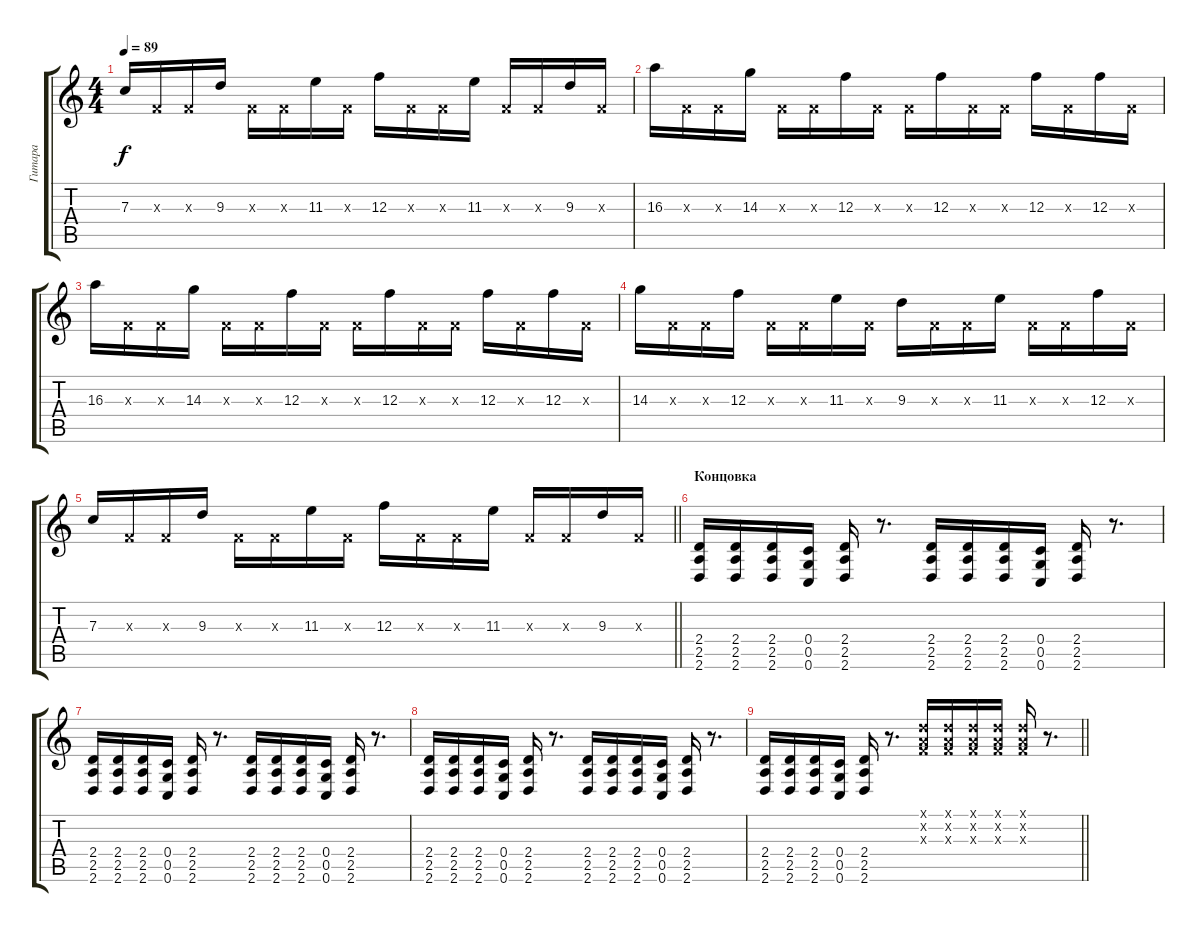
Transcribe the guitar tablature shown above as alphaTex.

\track ("Гитара" "Гитара") {instrument distortionguitar}
\staff {score tabs}
\tuning (D4 A3 F3 C3 G2 C2) {hide}
\ts (4 4)
\tempo 89
\clef g2
\ks c
7.3.16{dy f} 0.3{x}.16 0.3{x}.16 9.3.16 0.3{x}.16 0.3{x}.16 11.3.16 0.3{x}.16 12.3.16 0.3{x}.16 0.3{x}.16 11.3.16 0.3{x}.16 0.3{x}.16 9.3.16 0.3{x}.16 |
16.3.16 0.3{x}.16 0.3{x}.16 14.3.16 0.3{x}.16 0.3{x}.16 12.3.16 0.3{x}.16 0.3{x}.16 12.3.16 0.3{x}.16 0.3{x}.16 12.3.16 0.3{x}.16 12.3.16 0.3{x}.16 |
16.3.16 0.3{x}.16 0.3{x}.16 14.3.16 0.3{x}.16 0.3{x}.16 12.3.16 0.3{x}.16 0.3{x}.16 12.3.16 0.3{x}.16 0.3{x}.16 12.3.16 0.3{x}.16 12.3.16 0.3{x}.16 |
14.3.16 0.3{x}.16 0.3{x}.16 12.3.16 0.3{x}.16 0.3{x}.16 11.3.16 0.3{x}.16 9.3.16 0.3{x}.16 0.3{x}.16 11.3.16 0.3{x}.16 0.3{x}.16 12.3.16 0.3{x}.16 |
\barLineRight lightlight
7.3.16 0.3{x}.16 0.3{x}.16 9.3.16 0.3{x}.16 0.3{x}.16 11.3.16 0.3{x}.16 12.3.16 0.3{x}.16 0.3{x}.16 11.3.16 0.3{x}.16 0.3{x}.16 9.3.16 0.3{x}.16 |
\section ("" "Концовка")
(2.4 2.5 2.6).16 (2.4 2.5 2.6).16 (2.4 2.5 2.6).16 (0.4 0.5 0.6).16 (2.4 2.5 2.6).16 r.8{d} (2.4 2.5 2.6).16 (2.4 2.5 2.6).16 (2.4 2.5 2.6).16 (0.4 0.5 0.6).16 (2.4 2.5 2.6).16 r.8{d} |
(2.4 2.5 2.6).16 (2.4 2.5 2.6).16 (2.4 2.5 2.6).16 (0.4 0.5 0.6).16 (2.4 2.5 2.6).16 r.8{d} (2.4 2.5 2.6).16 (2.4 2.5 2.6).16 (2.4 2.5 2.6).16 (0.4 0.5 0.6).16 (2.4 2.5 2.6).16 r.8{d} |
(2.4 2.5 2.6).16 (2.4 2.5 2.6).16 (2.4 2.5 2.6).16 (0.4 0.5 0.6).16 (2.4 2.5 2.6).16 r.8{d} (2.4 2.5 2.6).16 (2.4 2.5 2.6).16 (2.4 2.5 2.6).16 (0.4 0.5 0.6).16 (2.4 2.5 2.6).16 r.8{d} |
\barLineRight lightlight
(2.4 2.5 2.6).16 (2.4 2.5 2.6).16 (2.4 2.5 2.6).16 (0.4 0.5 0.6).16 (2.4 2.5 2.6).16 r.8{d} (0.1{x} 0.2{x} 0.3{x}).16 (0.1{x} 0.2{x} 0.3{x}).16 (0.1{x} 0.2{x} 0.3{x}).16 (0.1{x} 0.2{x} 0.3{x}).16 (0.1{x} 0.2{x} 0.3{x}).16 r.8{d}
